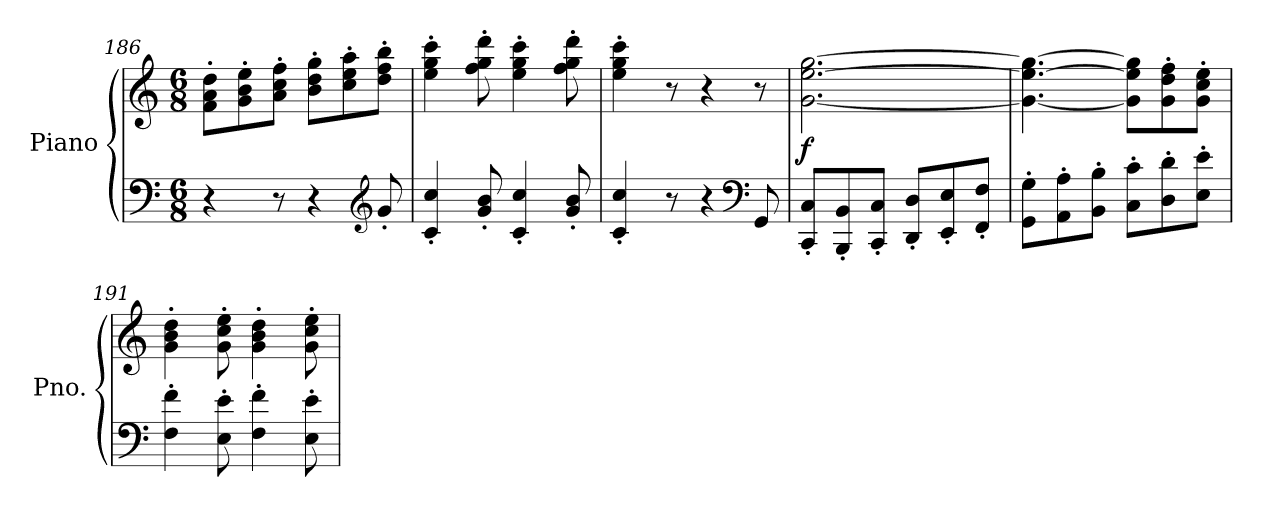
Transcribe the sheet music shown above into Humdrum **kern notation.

**kern	**kern	**dynam
*part1	*part1	*part1
*staff2	*staff1	*staff1/2
*I"Piano	*	*
*I'Pno.	*	*
*clefF4	*clefG2	*
*k[]	*k[]	*
*C:	*C:	*
*M6/8	*M6/8	*
=186	=186	=186
4r	8f\' 8a\' 8dd\'L	.
.	8g\' 8b\' 8ee\'	.
8r	8a\' 8cc\' 8ff\'J	.
4r	8b\' 8dd\' 8gg\'L	.
.	8cc\' 8ee\' 8aa\'	.
*clefG2	*	*
8g'/	8dd\' 8ff\' 8bb\'J	.
=187	=187	=187
4c/' 4cc/'	4ee\' 4gg\' 4ccc\'	.
8g/' 8b/'	8ff\' 8gg\' 8ddd\'	.
4c/' 4cc/'	4ee\' 4gg\' 4ccc\'	.
8g/' 8b/'	8ff\' 8gg\' 8ddd\'	.
=188	=188	=188
4c/' 4cc/'	4ee\' 4gg\' 4ccc\'	.
8r	8r	.
4r	4r	.
*clefF4	*	*
8GG/	8r	.
!!LO:PB:g=z
=189	=189	=189
!	!	!LO:DY:a=2
8CC/' 8C/'L	[2.g\ [2.ee\ [2.gg\	f
8BBB/' 8BB/'	.	.
8CC/' 8C/'J	.	.
8DD/' 8D/'L	.	.
8EE/' 8E/'	.	.
8FF/' 8F/'J	.	.
!!LO:PB:g=z
=190	=190	=190
8GG\' 8G\'L	4.g\_ 4.ee\_ 4.gg\_	.
8AA\' 8A\'	.	.
8BB\' 8B\'J	.	.
8C\' 8c\'L	8g\] 8ee\] 8gg\]L	.
8D\' 8d\'	8g\' 8dd\' 8ff\'	.
8E\' 8e\'J	8g\' 8cc\' 8ee\'J	.
=191	=191	=191
4F\' 4f\'	4g\' 4b\' 4dd\'	.
8E\' 8e\'	8g\' 8cc\' 8ee\'	.
4F\' 4f\'	4g\' 4b\' 4dd\'	.
8E\' 8e\'	8g\' 8cc\' 8ee\'	.
=	=	=
*-	*-	*-
